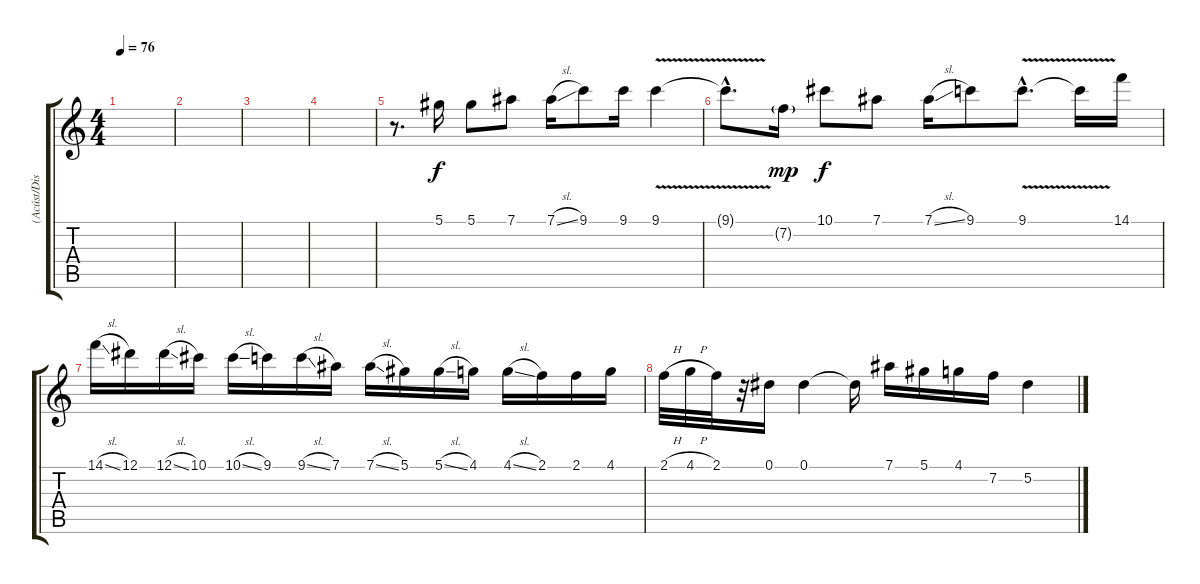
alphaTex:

\track ("(Acúst/Dist)" "(Acúst/Dis") {instrument acousticguitarsteel}
\staff {score tabs}
\tuning (Eb4 Bb3 Gb3 Db3 Ab2 Eb2) {hide}
\ts (4 4)
\tempo 76
\clef g2
\ks c
|
|
|
|
r.8{d} 5.1.16 5.1.8 7.1.8 7.1{sl}.16 9.1.8 9.1.16 9.1{v}.4 |
9.1{hac t}.8{d} 7.2{g}.16{dy mp} 10.1.8{dy f} 7.1.8 7.1{sl}.16 9.1.8 9.1{v hac}.8{d} 9.1{t}.16 14.1.16 |
14.1{sl}.16 12.1.16 12.1{sl}.16 10.1.16 10.1{sl}.16 9.1.16 9.1{sl}.16 7.1.16 7.1{sl}.16 5.1.16 5.1{sl}.16 4.1.16 4.1{sl}.16 2.1.16 2.1.16 4.1.16 |
2.1{h}.32 4.1{h}.32 2.1.32 r.32 0.1.16 0.1.4 0.1{t}.16 7.1.16 5.1.16 4.1.16 7.2.16 5.2.4
